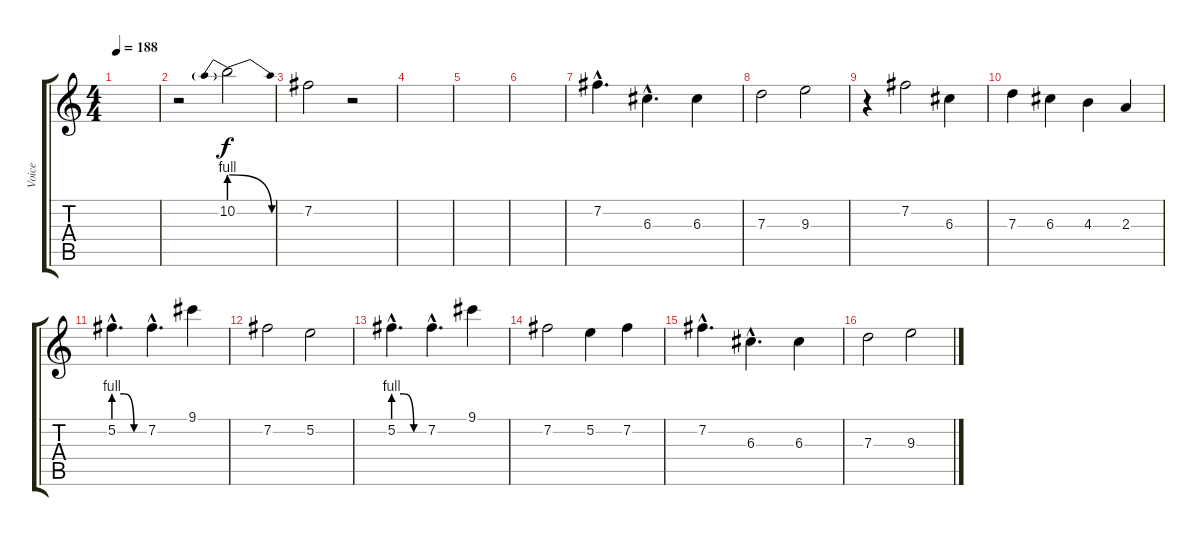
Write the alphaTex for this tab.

\track ("Voice" "Voice") {instrument acousticguitarnylon}
\staff {score tabs}
\tuning (E4 B3 G3 D3 A2 E2) {hide}
\ts (4 4)
\tempo 188
\clef g2
\ks c
|
r.2 10.2{be (prebendrelease 0 4 60 0)}.2 |
7.2.2 r.2 |
|
|
|
7.2{hac}.4{d} 6.3{hac}.4{d} 6.3.4 |
7.3.2 9.3.2 |
r.4 7.2.2 6.3.4 |
7.3.4 6.3.4 4.3.4 2.3.4 |
5.2{be (custom 0 4 20 4 40 0 60 0) hac}.4{d} 7.2{hac}.4{d} 9.1.4 |
7.2.2 5.2.2 |
5.2{be (custom 0 4 20 4 40 0 60 0) hac}.4{d} 7.2{hac}.4{d} 9.1.4 |
7.2.2 5.2.4 7.2.4 |
7.2{hac}.4{d} 6.3{hac}.4{d} 6.3.4 |
7.3.2 9.3.2
